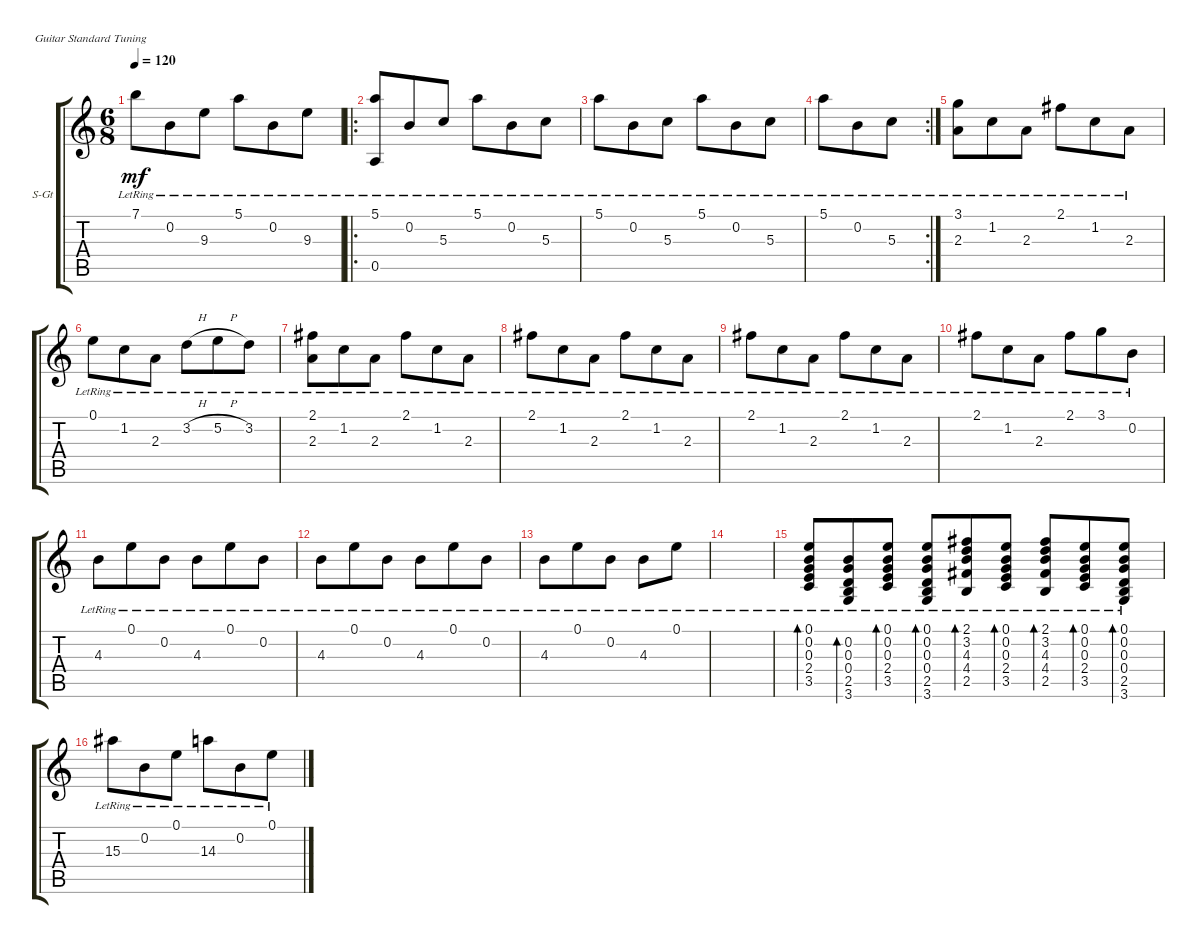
\defaultSystemsLayout 4
\bracketExtendMode groupsimilarinstruments
\firstSystemTrackNameOrientation horizontal
\otherSystemsTrackNameOrientation horizontal
\track ("Steel Guitar" "S-Gt") {instrument acousticguitarsteel}
\staff {score tabs}
\tuning (E4 B3 G3 D3 A2 E2)
\ts (6 8)
\tempo 120
\clef g2
\ks c
7.1{lr}.8{dy mf} 0.2{lr}.8 9.3{lr}.8 5.1{lr}.8 0.2{lr}.8 9.3{lr}.8 |
\ro
(5.1{lr} 0.5{lr}).8 0.2{lr}.8 5.3{lr}.8 5.1{lr}.8 0.2{lr}.8 5.3{lr}.8 |
5.1{lr}.8 0.2{lr}.8 5.3{lr}.8 5.1{lr}.8 0.2{lr}.8 5.3{lr}.8 |
\rc 2
5.1{lr}.8 0.2{lr}.8 5.3{lr}.8 |
(3.1{lr} 2.3{lr}).8 1.2{lr}.8 2.3{lr}.8 2.1{lr}.8 1.2{lr}.8 2.3{lr}.8 |
0.1{lr}.8 1.2{lr}.8 2.3{lr}.8 3.2{h lr}.8 5.2{h lr}.8 3.2{lr}.8 |
(2.1{lr} 2.3{lr}).8 1.2{lr}.8 2.3{lr}.8 2.1{lr}.8 1.2{lr}.8 2.3{lr}.8 |
2.1{lr}.8 1.2{lr}.8 2.3{lr}.8 2.1{lr}.8 1.2{lr}.8 2.3{lr}.8 |
2.1{lr}.8 1.2{lr}.8 2.3{lr}.8 2.1{lr}.8 1.2{lr}.8 2.3{lr}.8 |
2.1{lr}.8 1.2{lr}.8 2.3{lr}.8 2.1{lr}.8 3.1{lr}.8 0.2{lr}.8 |
4.3{lr}.8 0.1{lr}.8 0.2{lr}.8 4.3{lr}.8 0.1{lr}.8 0.2{lr}.8 |
4.3{lr}.8 0.1{lr}.8 0.2{lr}.8 4.3{lr}.8 0.1{lr}.8 0.2{lr}.8 |
4.3{lr}.8 0.1{lr}.8 0.2{lr}.8 4.3{lr}.8 0.1{lr}.8 |
|
(3.5{lr} 2.4{lr} 0.3{lr} 0.1{lr} 0.2{lr}).8{bd 64} (3.6{lr} 2.5{lr} 0.4{lr} 0.3{lr} 0.2{lr}).8{bd 64} (3.5{lr} 2.4{lr} 0.3{lr} 0.2{lr} 0.1{lr}).8{bd 64} (3.6{lr} 2.5{lr} 0.4{lr} 0.3{lr} 0.2{lr} 0.1{lr}).8{bd 64} (2.1{lr} 3.2{lr} 4.3{lr} 4.4{lr} 2.5{lr}).8{bd 64} (3.5{lr} 2.4{lr} 0.3{lr} 0.2{lr} 0.1{lr}).8{bd 64} (2.5{lr} 4.4{lr} 4.3{lr} 3.2{lr} 2.1{lr}).8{bd 64} (3.5{lr} 2.4{lr} 0.3{lr} 0.2{lr} 0.1{lr}).8{bd 64} (3.6{lr} 2.5{lr} 0.4{lr} 0.3{lr} 0.2{lr} 0.1{lr}).8{bd 64} |
15.3{lr}.8 0.2{lr}.8 0.1{lr}.8 14.3{lr}.8 0.2{lr}.8 0.1{lr}.8
